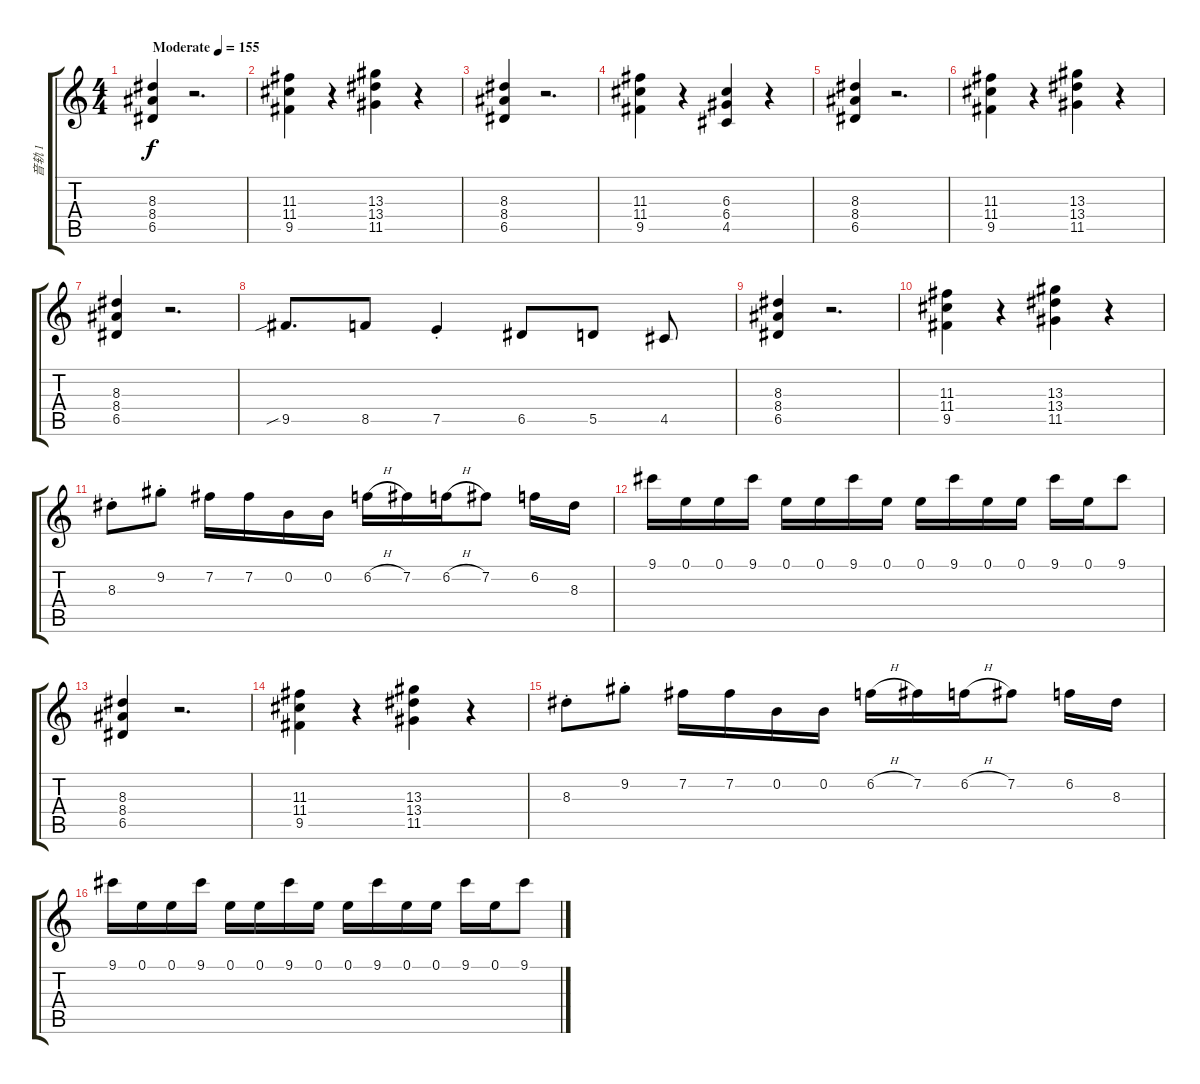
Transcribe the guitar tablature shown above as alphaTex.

\track ("音轨 1" "音轨 1") {instrument overdrivenguitar}
\staff {score tabs}
\tuning (E4 B3 G3 D3 A2 D2) {hide}
\ts (4 4)
\tempo (155 "Moderate")
\clef g2
\ks c
(8.3 8.4 6.5).4{dy f instrument overdrivenguitar} r.2{d} |
(11.3 11.4 9.5).4 r.4 (13.3 13.4 11.5).4 r.4 |
(8.3 8.4 6.5).4 r.2{d} |
(11.3 11.4 9.5).4 r.4 (6.3 6.4 4.5).4 r.4 |
(8.3 8.4 6.5).4 r.2{d} |
(11.3 11.4 9.5).4 r.4 (13.3 13.4 11.5).4 r.4 |
(8.3 8.4 6.5).4 r.2{d} |
9.5{sib}.8{d} 8.5.8 7.5{st}.4 6.5.8 5.5.8 4.5.8 |
(8.3 8.4 6.5).4 r.2{d} |
(11.3 11.4 9.5).4 r.4 (13.3 13.4 11.5).4 r.4 |
8.3{st}.8 9.2{st}.8 7.2.16 7.2.16 0.2.16 0.2.16 6.2{h}.16 7.2.16 6.2{h}.16 7.2.8 6.2.16 8.3.16 |
9.1.16 0.1.16 0.1.16 9.1.16 0.1.16 0.1.16 9.1.16 0.1.16 0.1.16 9.1.16 0.1.16 0.1.16 9.1.16 0.1.16 9.1.8 |
(8.3 8.4 6.5).4 r.2{d} |
(11.3 11.4 9.5).4 r.4 (13.3 13.4 11.5).4 r.4 |
8.3{st}.8 9.2{st}.8 7.2.16 7.2.16 0.2.16 0.2.16 6.2{h}.16 7.2.16 6.2{h}.16 7.2.8 6.2.16 8.3.16 |
9.1.16 0.1.16 0.1.16 9.1.16 0.1.16 0.1.16 9.1.16 0.1.16 0.1.16 9.1.16 0.1.16 0.1.16 9.1.16 0.1.16 9.1.8
